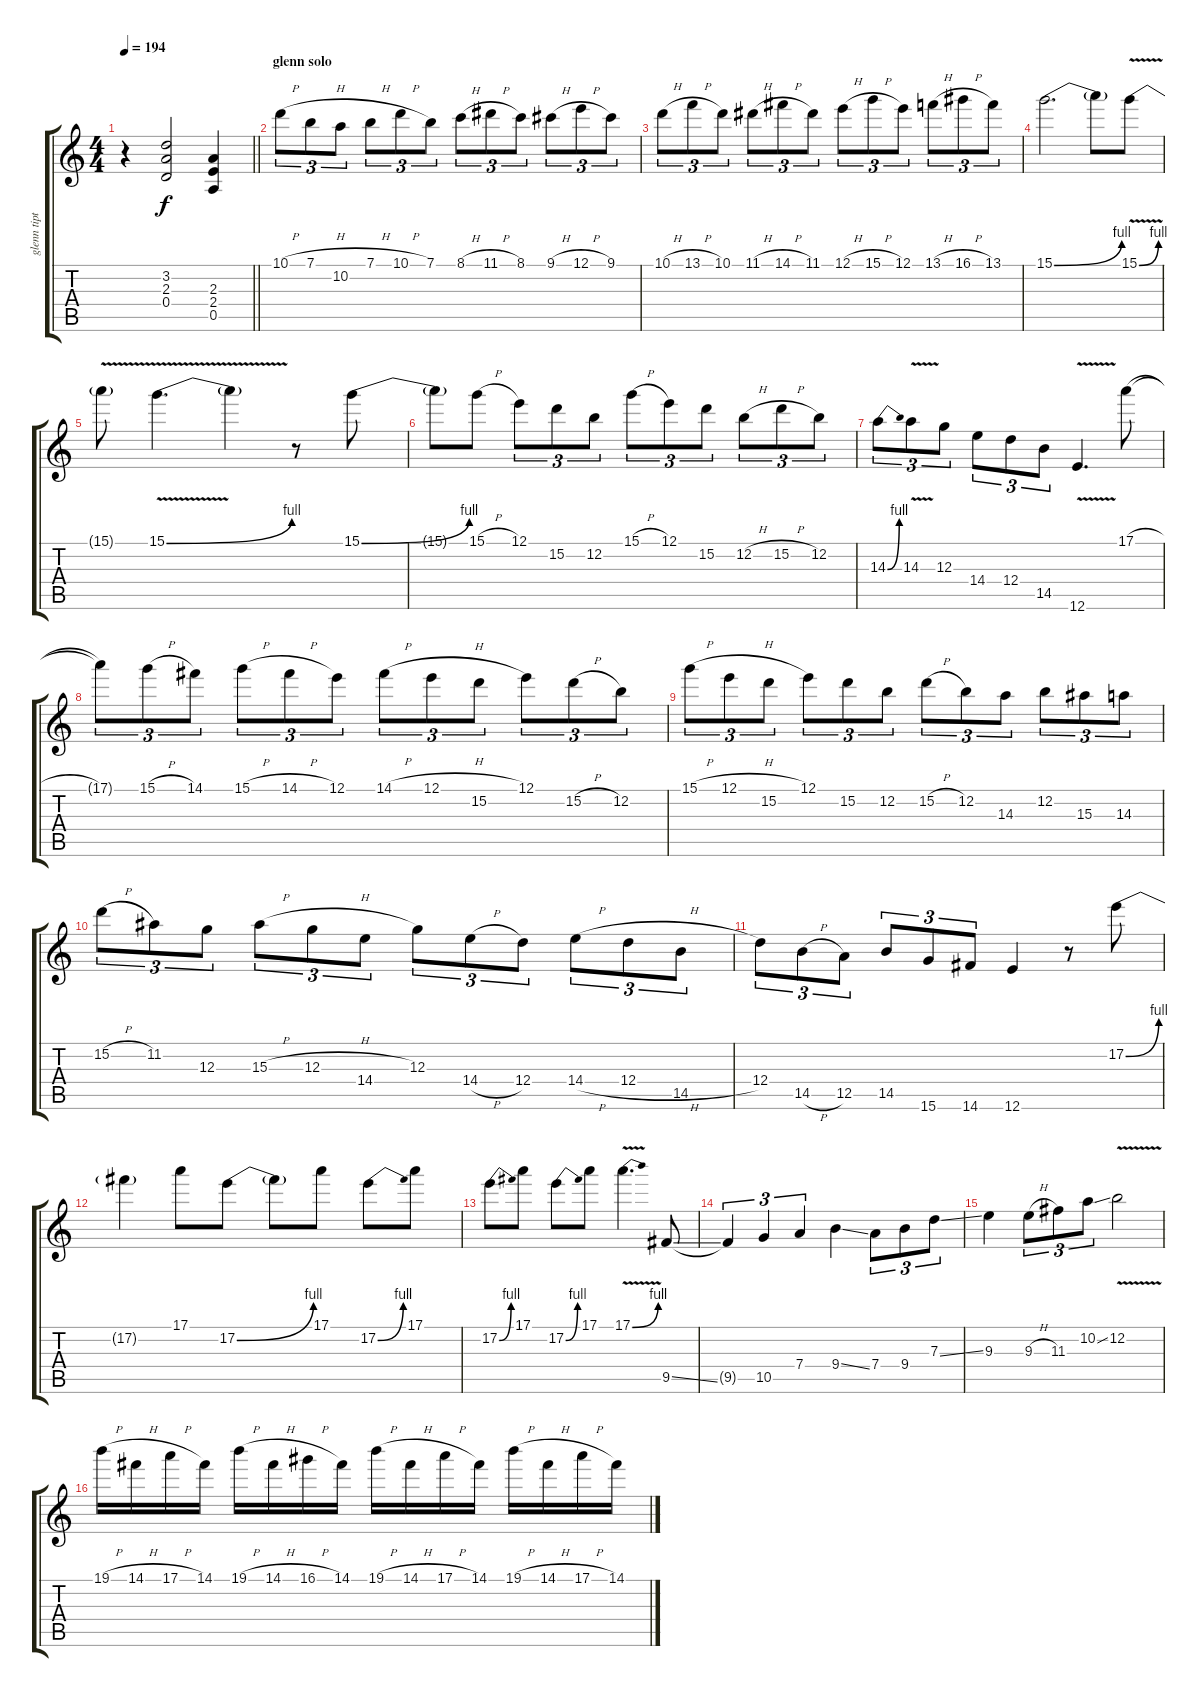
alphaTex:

\track ("glenn tipton" "glenn tipt") {instrument distortionguitar}
\staff {score tabs}
\tuning (E4 B3 G3 D3 A2 E2) {hide}
\ts (4 4)
\tempo 194
\clef g2
\barLineRight lightlight
\ks c
r.4{dy f} (3.2 2.3 0.4).2 (2.3 2.4 0.5).4 |
\section ("" "glenn solo")
10.1{h}.8{tu (3 2)} 7.1{h}.8{tu (3 2)} 10.2.8{tu (3 2)} 7.1{h}.8{tu (3 2)} 10.1{h}.8{tu (3 2)} 7.1.8{tu (3 2)} 8.1{h}.8{tu (3 2)} 11.1{h}.8{tu (3 2)} 8.1.8{tu (3 2)} 9.1{h}.8{tu (3 2)} 12.1{h}.8{tu (3 2)} 9.1.8{tu (3 2)} |
10.1{h}.8{tu (3 2)} 13.1{h}.8{tu (3 2)} 10.1.8{tu (3 2)} 11.1{h}.8{tu (3 2)} 14.1{h}.8{tu (3 2)} 11.1.8{tu (3 2)} 12.1{h}.8{tu (3 2)} 15.1{h}.8{tu (3 2)} 12.1.8{tu (3 2)} 13.1{h}.8{tu (3 2)} 16.1{h}.8{tu (3 2)} 13.1.8{tu (3 2)} |
15.1{be (bend 0 0 60 4)}.2{d} 15.1{t}.8 15.1{be (bend 0 0 60 4) v}.8 |
15.1{v t}.8 15.1{be (bend 0 0 60 4) v}.4{d} 15.1{t}.4 r.8 15.1{be (bend 0 0 60 4)}.8 |
15.1{t}.8 15.1{h}.8 12.1.8{tu (3 2)} 15.2.8{tu (3 2)} 12.2.8{tu (3 2)} 15.1{h}.8{tu (3 2)} 12.1.8{tu (3 2)} 15.2.8{tu (3 2)} 12.2{h}.8{tu (3 2)} 15.2{h}.8{tu (3 2)} 12.2.8{tu (3 2)} |
14.3{be (bend 0 0 60 4)}.8{tu (3 2)} 14.3{v}.8{tu (3 2)} 12.3.8{tu (3 2)} 14.4.8{tu (3 2)} 12.4.8{tu (3 2)} 14.5.8{tu (3 2)} 12.6{v}.4{d} 17.1{h}.8 |
17.1{t}.8{tu (3 2)} 15.1{h}.8{tu (3 2)} 14.1.8{tu (3 2)} 15.1{h}.8{tu (3 2)} 14.1{h}.8{tu (3 2)} 12.1.8{tu (3 2)} 14.1{h}.8{tu (3 2)} 12.1{h}.8{tu (3 2)} 15.2.8{tu (3 2)} 12.1.8{tu (3 2)} 15.2{h}.8{tu (3 2)} 12.2.8{tu (3 2)} |
15.1{h}.8{tu (3 2)} 12.1{h}.8{tu (3 2)} 15.2.8{tu (3 2)} 12.1.8{tu (3 2)} 15.2.8{tu (3 2)} 12.2.8{tu (3 2)} 15.2{h}.8{tu (3 2)} 12.2.8{tu (3 2)} 14.3.8{tu (3 2)} 12.2.8{tu (3 2)} 15.3.8{tu (3 2)} 14.3.8{tu (3 2)} |
15.2{h}.8{tu (3 2)} 11.2.8{tu (3 2)} 12.3.8{tu (3 2)} 15.3{h}.8{tu (3 2)} 12.3{h}.8{tu (3 2)} 14.4.8{tu (3 2)} 12.3.8{tu (3 2)} 14.4{h}.8{tu (3 2)} 12.4.8{tu (3 2)} 14.4{h}.8{tu (3 2)} 12.4{h}.8{tu (3 2)} 14.5.8{tu (3 2)} |
12.4.8{tu (3 2)} 14.5{h}.8{tu (3 2)} 12.5.8{tu (3 2)} 14.5.8{tu (3 2)} 15.6.8{tu (3 2)} 14.6.8{tu (3 2)} 12.6.4 r.8 17.2{be (bend 0 0 60 4)}.8 |
17.2{t}.4 17.1.8 17.2{be (bend 0 0 60 4)}.8 17.2{t}.8 17.1.8 17.2{be (bend 0 0 60 4)}.8 17.1.8 |
17.2{be (bend 0 0 60 4)}.8 17.1.8 17.2{be (bend 0 0 60 4)}.8 17.1.8 17.1{be (bend 0 0 60 4) v}.4{d} 9.5{ss}.8 |
9.5{t}.4{tu (3 2)} 10.5.4{tu (3 2)} 7.4.4{tu (3 2)} 9.4{ss}.4 7.4.8{tu (3 2)} 9.4.8{tu (3 2)} 7.3{ss}.8{tu (3 2)} |
9.3.4 9.3{h}.8{tu (3 2)} 11.3.8{tu (3 2)} 10.2{ss}.8{tu (3 2)} 12.2{v}.2 |
19.1{h}.16 14.1{h}.16 17.1{h}.16 14.1.16 19.1{h}.16 14.1{h}.16 16.1{h}.16 14.1.16 19.1{h}.16 14.1{h}.16 17.1{h}.16 14.1.16 19.1{h}.16 14.1{h}.16 17.1{h}.16 14.1.16
